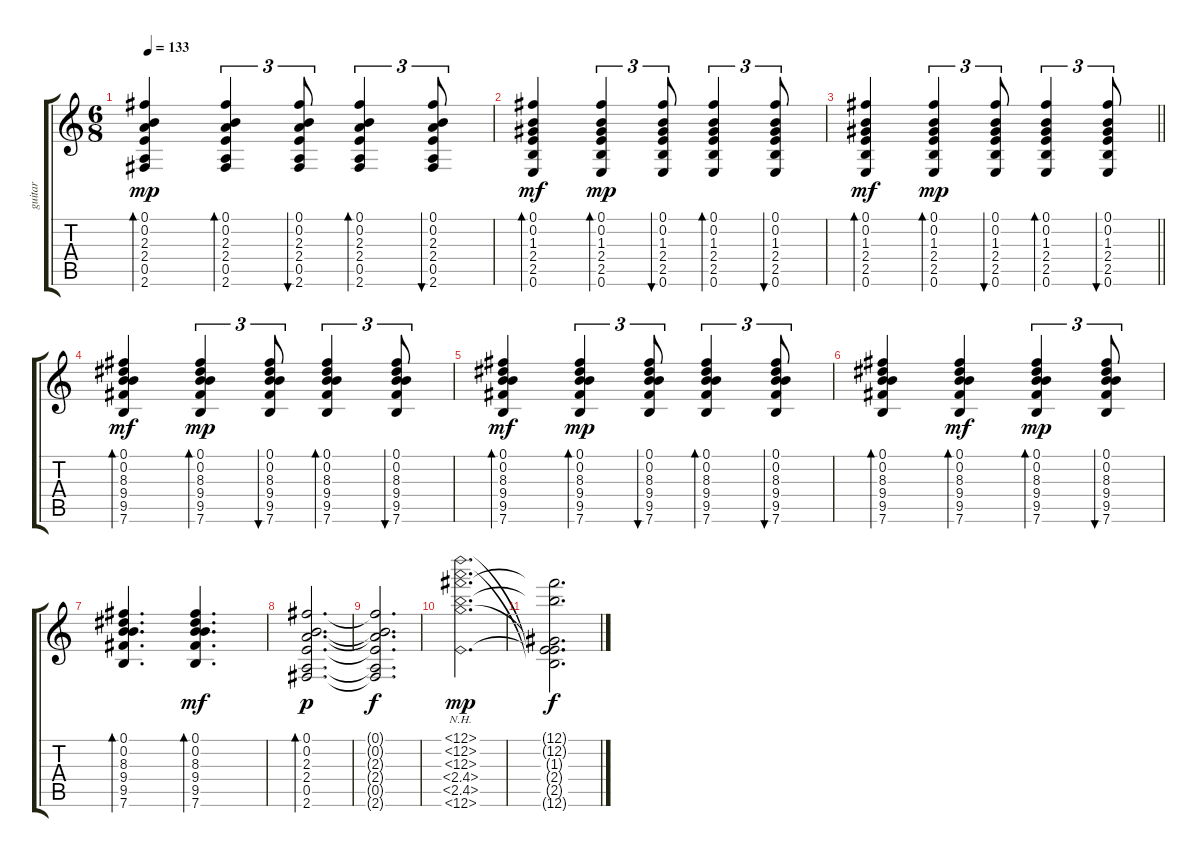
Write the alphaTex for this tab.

\track ("guitar" "guitar") {instrument acousticguitarsteel}
\staff {score tabs}
\tuning (Gb4 B3 G3 D3 A2 E2) {hide}
\ts (6 8)
\tempo 133
\clef g2
\ks c
(0.1 0.2 2.3 2.4 0.5 2.6).4{bd 30 dy mp} (0.1 0.2 2.3 2.4 0.5 2.6).4{tu (3 2) bd 30} (0.1 0.2 2.3 2.4 0.5 2.6).8{tu (3 2) bu 30} (0.1 0.2 2.3 2.4 0.5 2.6).4{tu (3 2) bd 30} (0.1 0.2 2.3 2.4 0.5 2.6).8{tu (3 2) bu 30} |
(0.1 0.2 1.3 2.4 2.5 0.6).4{bd 30 dy mf} (0.1 0.2 1.3 2.4 2.5 0.6).4{tu (3 2) bd 30 dy mp} (0.1 0.2 1.3 2.4 2.5 0.6).8{tu (3 2) bu 30} (0.1 0.2 1.3 2.4 2.5 0.6).4{tu (3 2) bd 30} (0.1 0.2 1.3 2.4 2.5 0.6).8{tu (3 2) bu 30} |
\barLineRight lightlight
(0.1 0.2 1.3 2.4 2.5 0.6).4{bd 30 dy mf} (0.1 0.2 1.3 2.4 2.5 0.6).4{tu (3 2) bd 30 dy mp} (0.1 0.2 1.3 2.4 2.5 0.6).8{tu (3 2) bu 30} (0.1 0.2 1.3 2.4 2.5 0.6).4{tu (3 2) bd 30} (0.1 0.2 1.3 2.4 2.5 0.6).8{tu (3 2) bu 30} |
(0.1 0.2 8.3 9.4 9.5 7.6).4{bd 30 dy mf} (0.1 0.2 8.3 9.4 9.5 7.6).4{tu (3 2) bd 30 dy mp} (0.1 0.2 8.3 9.4 9.5 7.6).8{tu (3 2) bu 30} (0.1 0.2 8.3 9.4 9.5 7.6).4{tu (3 2) bd 30} (0.1 0.2 8.3 9.4 9.5 7.6).8{tu (3 2) bu 30} |
(0.1 0.2 8.3 9.4 9.5 7.6).4{bd 30 dy mf} (0.1 0.2 8.3 9.4 9.5 7.6).4{tu (3 2) bd 30 dy mp} (0.1 0.2 8.3 9.4 9.5 7.6).8{tu (3 2) bu 30} (0.1 0.2 8.3 9.4 9.5 7.6).4{tu (3 2) bd 30} (0.1 0.2 8.3 9.4 9.5 7.6).8{tu (3 2) bu 30} |
(0.1 0.2 8.3 9.4 9.5 7.6).4{bd 30} (0.1 0.2 8.3 9.4 9.5 7.6).4{bd 30 dy mf} (0.1 0.2 8.3 9.4 9.5 7.6).4{tu (3 2) bd 30 dy mp} (0.1 0.2 8.3 9.4 9.5 7.6).8{tu (3 2) bu 30} |
(0.1 0.2 8.3 9.4 9.5 7.6).4{d bd 30} (0.1 0.2 8.3 9.4 9.5 7.6).4{d bd 30 dy mf} |
(0.1 0.2 2.3 2.4 0.5 2.6).2{d bd 30 dy p} |
(0.1{t} 0.2{t} 2.3{t} 2.4{t} 0.5{t} 2.6{t}).2{d dy f} |
(12.1{nh} 12.2{nh} 1.3{nh} 2.4{nh} 2.5{nh} 12.6{nh}).2{d dy mp} |
(12.1{t} 12.2{t} 1.3{t} 2.4{t} 2.5{t} 12.6{t}).2{d dy f}
